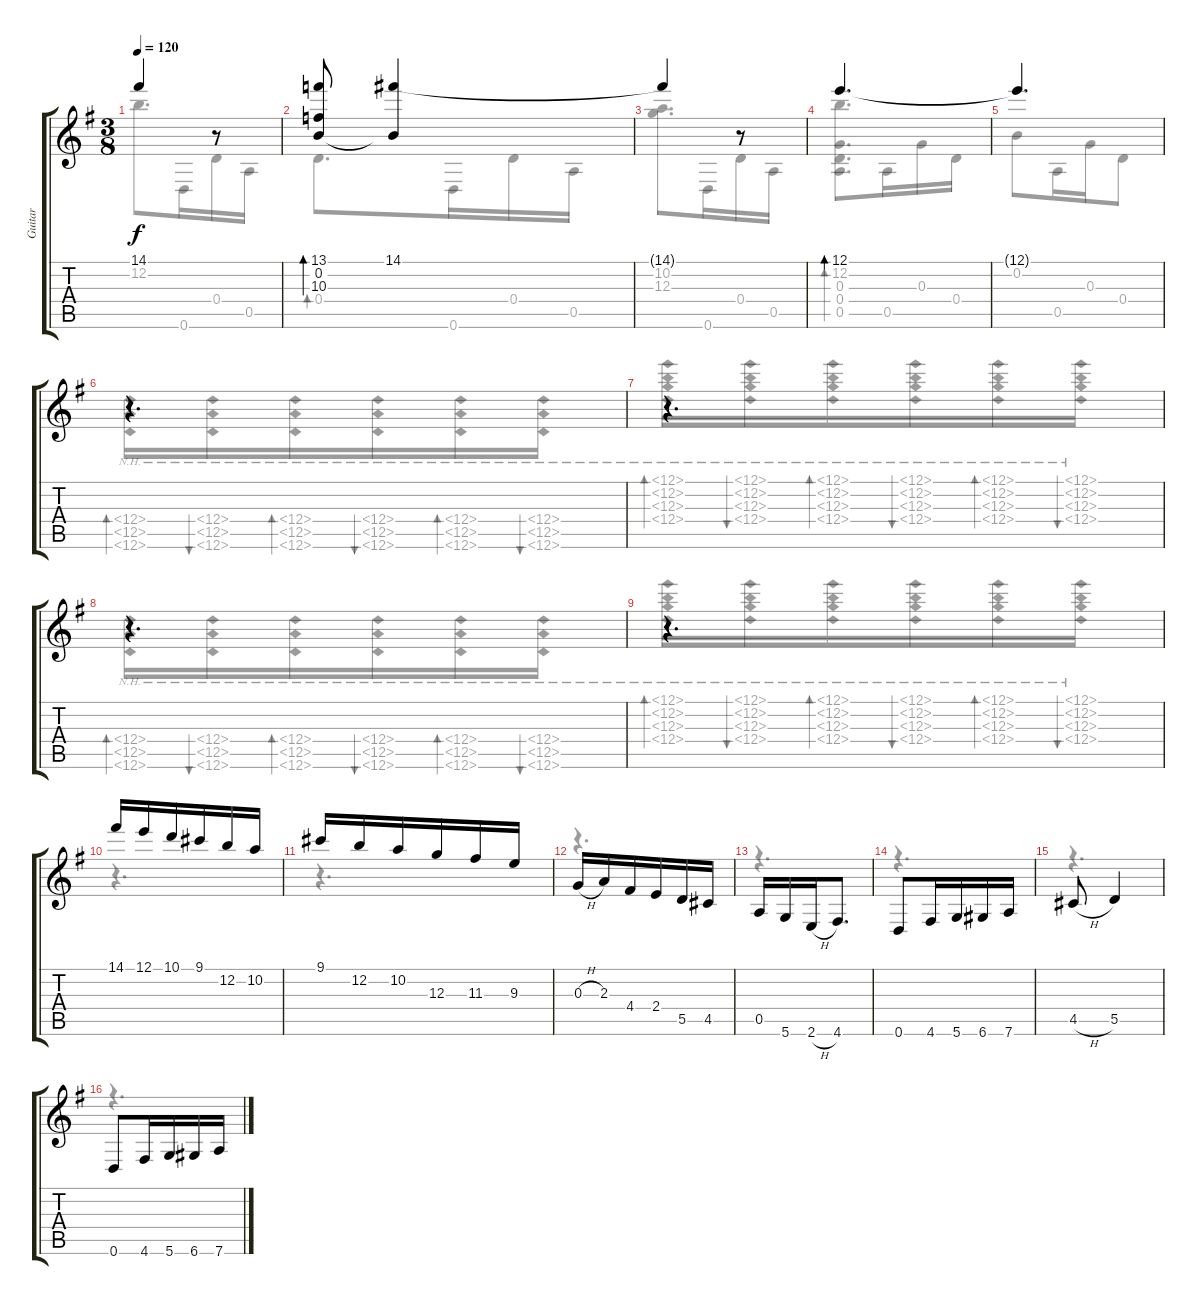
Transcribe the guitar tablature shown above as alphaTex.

\track ("Guitar" "Guitar") {instrument acousticguitarnylon}
\staff {score tabs}
\tuning (E4 B3 G3 D3 A2 D2) {hide}
\voice
\ts (3 8)
\tempo 120
\clef g2
\ks eminor
14.1{t}.4{dy f} r.8 |
(13.1 0.2 10.3).8{bd 120} (14.1 0.2{t}).4 |
14.1{t}.4 r.8 |
12.1.4{d bd 120} |
12.1{t}.4{d} |
r.4{d} |
r.4{d} |
r.4{d} |
r.4{d} |
14.1.16 12.1.16 10.1.16 9.1.16 12.2.16 10.2.16 |
9.1.16 12.2.16 10.2.16 12.3.16 11.3.16 9.3.16 |
0.3{h}.16 2.3.16 4.4.16 2.4.16 5.5.16 4.5.16 |
0.5.16 5.6.16 2.6{h}.16 4.6.8{d} |
0.6.8 4.6.16 5.6.16 6.6.16 7.6.16 |
4.5{h}.8 5.5.4 |
0.6.8 4.6.16 5.6.16 6.6.16 7.6.16
\voice
\clef g2
\ottava regular
\simile none
\ks eminor
12.2.8{d dy f} 0.6.16 0.4.16 0.5.16 |
0.4.8{d bd 120} 0.6.16 0.4.16 0.5.16 |
(10.2 12.3).8{d} 0.6.16 0.4.16 0.5.16 |
(12.2 0.3 0.4 0.5).8{d bd 120} 0.5.16 0.3.16 0.4.16 |
0.2.8 0.5.16 0.3.16 0.4.8 |
(12.4{nh} 12.5{nh} 12.6{nh}).16{bd 120} (12.4{nh} 12.5{nh} 12.6{nh}).16{bu 120} (12.4{nh} 12.5{nh} 12.6{nh}).16{bd 120} (12.4{nh} 12.5{nh} 12.6{nh}).16{bu 120} (12.4{nh} 12.5{nh} 12.6{nh}).16{bd 120} (12.4{nh} 12.5{nh} 12.6{nh}).16{bu 120} |
(12.1{nh} 12.2{nh} 12.3{nh} 12.4{nh}).16{bd 120} (12.1{nh} 12.2{nh} 12.3{nh} 12.4{nh}).16{bu 120} (12.1{nh} 12.2{nh} 12.3{nh} 12.4{nh}).16{bd 120} (12.1{nh} 12.2{nh} 12.3{nh} 12.4{nh}).16{bu 120} (12.1{nh} 12.2{nh} 12.3{nh} 12.4{nh}).16{bd 120} (12.1{nh} 12.2{nh} 12.3{nh} 12.4{nh}).16{bu 120} |
(12.4{nh} 12.5{nh} 12.6{nh}).16{bd 120} (12.4{nh} 12.5{nh} 12.6{nh}).16{bu 120} (12.4{nh} 12.5{nh} 12.6{nh}).16{bd 120} (12.4{nh} 12.5{nh} 12.6{nh}).16{bu 120} (12.4{nh} 12.5{nh} 12.6{nh}).16{bd 120} (12.4{nh} 12.5{nh} 12.6{nh}).16{bu 120} |
(12.1{nh} 12.2{nh} 12.3{nh} 12.4{nh}).16{bd 120} (12.1{nh} 12.2{nh} 12.3{nh} 12.4{nh}).16{bu 120} (12.1{nh} 12.2{nh} 12.3{nh} 12.4{nh}).16{bd 120} (12.1{nh} 12.2{nh} 12.3{nh} 12.4{nh}).16{bu 120} (12.1{nh} 12.2{nh} 12.3{nh} 12.4{nh}).16{bd 120} (12.1{nh} 12.2{nh} 12.3{nh} 12.4{nh}).16{bu 120} |
r.4{d} |
r.4{d} |
r.4{d} |
r.4{d} |
r.4{d} |
r.4{d} |
r.4{d}
